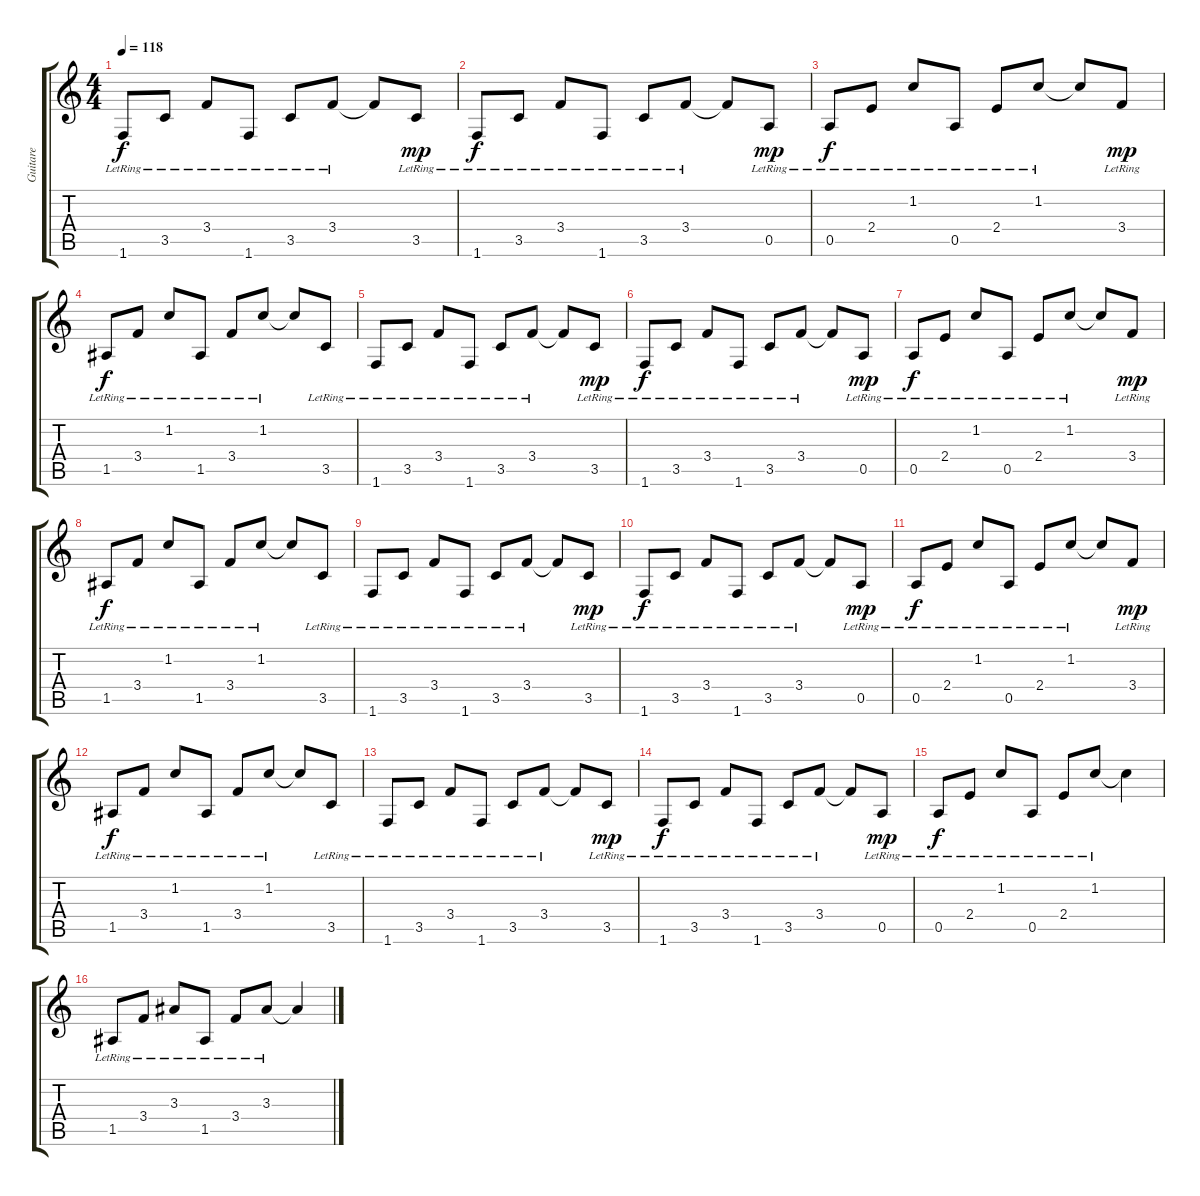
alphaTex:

\track ("Guitare" "Guitare") {instrument acousticguitarsteel}
\staff {score tabs}
\tuning (E4 B3 G3 D3 A2 E2) {hide}
\ts (4 4)
\tempo 118
\clef g2
\ks c
1.6{lr}.8{dy f} 3.5{lr}.8 3.4{lr}.8 1.6{lr}.8 3.5{lr}.8 3.4{lr}.8 3.4{t}.8 3.5{lr}.8{dy mp} |
1.6{lr}.8{dy f} 3.5{lr}.8 3.4{lr}.8 1.6{lr}.8 3.5{lr}.8 3.4{lr}.8 3.4{t}.8 0.5{lr}.8{dy mp} |
0.5{lr}.8{dy f} 2.4{lr}.8 1.2{lr}.8 0.5{lr}.8 2.4{lr}.8 1.2{lr}.8 1.2{t}.8 3.4{lr}.8{dy mp} |
1.5{lr}.8{dy f} 3.4{lr}.8 1.2{lr}.8 1.5{lr}.8 3.4{lr}.8 1.2{lr}.8 1.2{t}.8 3.5{lr}.8 |
1.6{lr}.8 3.5{lr}.8 3.4{lr}.8 1.6{lr}.8 3.5{lr}.8 3.4{lr}.8 3.4{t}.8 3.5{lr}.8{dy mp} |
1.6{lr}.8{dy f} 3.5{lr}.8 3.4{lr}.8 1.6{lr}.8 3.5{lr}.8 3.4{lr}.8 3.4{t}.8 0.5{lr}.8{dy mp} |
0.5{lr}.8{dy f} 2.4{lr}.8 1.2{lr}.8 0.5{lr}.8 2.4{lr}.8 1.2{lr}.8 1.2{t}.8 3.4{lr}.8{dy mp} |
1.5{lr}.8{dy f} 3.4{lr}.8 1.2{lr}.8 1.5{lr}.8 3.4{lr}.8 1.2{lr}.8 1.2{t}.8 3.5{lr}.8 |
1.6{lr}.8 3.5{lr}.8 3.4{lr}.8 1.6{lr}.8 3.5{lr}.8 3.4{lr}.8 3.4{t}.8 3.5{lr}.8{dy mp} |
1.6{lr}.8{dy f} 3.5{lr}.8 3.4{lr}.8 1.6{lr}.8 3.5{lr}.8 3.4{lr}.8 3.4{t}.8 0.5{lr}.8{dy mp} |
0.5{lr}.8{dy f} 2.4{lr}.8 1.2{lr}.8 0.5{lr}.8 2.4{lr}.8 1.2{lr}.8 1.2{t}.8 3.4{lr}.8{dy mp} |
1.5{lr}.8{dy f} 3.4{lr}.8 1.2{lr}.8 1.5{lr}.8 3.4{lr}.8 1.2{lr}.8 1.2{t}.8 3.5{lr}.8 |
1.6{lr}.8 3.5{lr}.8 3.4{lr}.8 1.6{lr}.8 3.5{lr}.8 3.4{lr}.8 3.4{t}.8 3.5{lr}.8{dy mp} |
1.6{lr}.8{dy f} 3.5{lr}.8 3.4{lr}.8 1.6{lr}.8 3.5{lr}.8 3.4{lr}.8 3.4{t}.8 0.5{lr}.8{dy mp} |
0.5{lr}.8{dy f} 2.4{lr}.8 1.2{lr}.8 0.5{lr}.8 2.4{lr}.8 1.2{lr}.8 1.2{t}.4 |
1.5{lr}.8 3.4{lr}.8 3.3{lr}.8 1.5{lr}.8 3.4{lr}.8 3.3{lr}.8 3.3{t}.4
